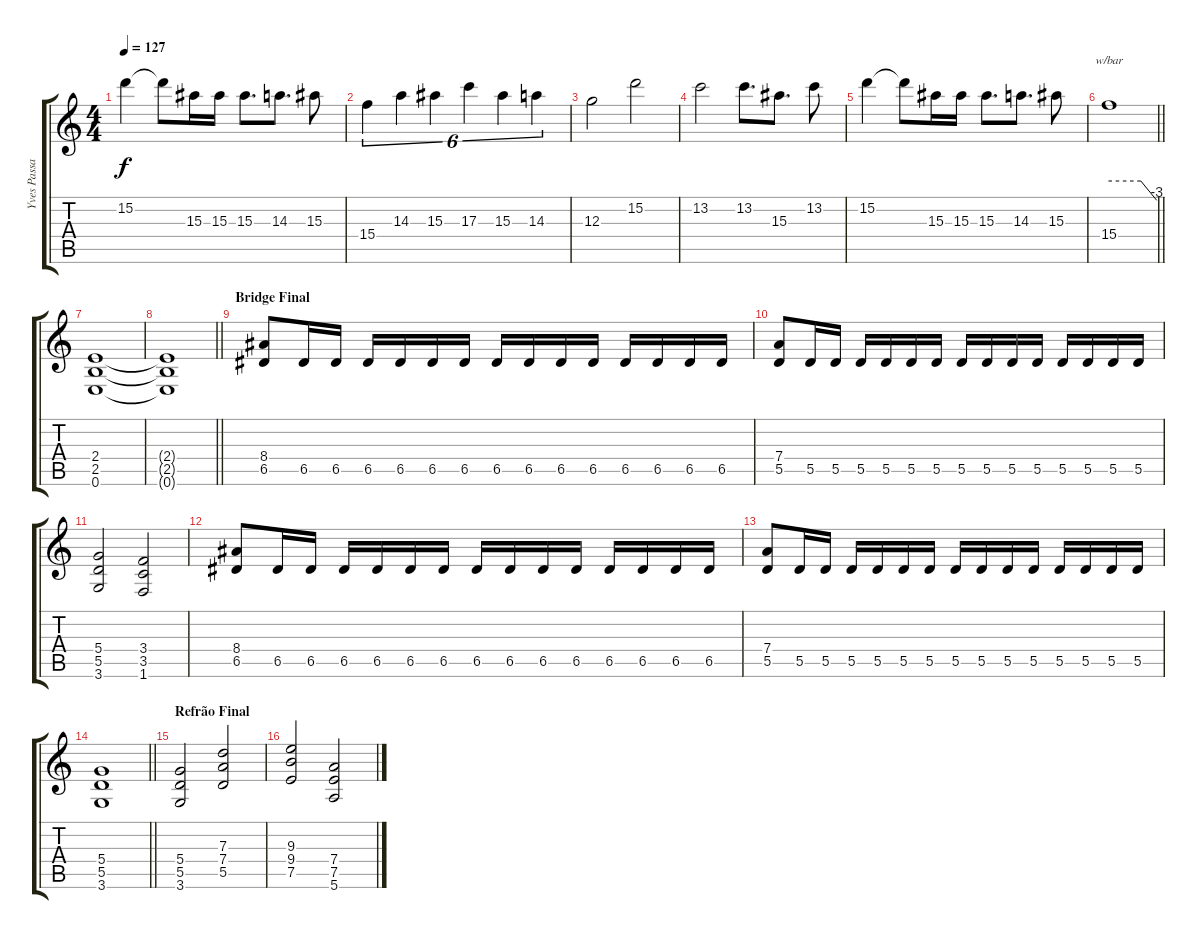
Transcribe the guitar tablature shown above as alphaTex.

\track ("Yves Passarel (guitar)" "Yves Passa") {instrument distortionguitar}
\staff {score tabs}
\tuning (E4 B3 G3 D3 A2 E2) {hide}
\ts (4 4)
\tempo 127
\clef g2
\ks c
15.2.4{dy f} 15.2{t}.8 15.3.16 15.3.16 15.3.8{d} 14.3.8{d} 15.3.8 |
15.4.4{tu (6 4)} 14.3.4{tu (6 4)} 15.3.4{tu (6 4)} 17.3.4{tu (6 4)} 15.3.4{tu (6 4)} 14.3.4{tu (6 4)} |
12.3.2 15.2.2 |
13.2.2 13.2.8{d} 15.3.8{d} 13.2.8 |
15.2.4 15.2{t}.8 15.3.16 15.3.16 15.3.8{d} 14.3.8{d} 15.3.8 |
\barLineRight lightlight
15.4.1{tbe (custom default 0 0 40 0 60 -12)} |
\section ("" "")
(2.4 2.5 0.6).1{volume 13} |
\barLineRight lightlight
(2.4{t} 2.5{t} 0.6{t}).1 |
\section ("" "Bridge Final")
(8.4 6.5).8 6.5.16 6.5.16 6.5.16 6.5.16 6.5.16 6.5.16 6.5.16 6.5.16 6.5.16 6.5.16 6.5.16 6.5.16 6.5.16 6.5.16 |
(7.4 5.5).8 5.5.16 5.5.16 5.5.16 5.5.16 5.5.16 5.5.16 5.5.16 5.5.16 5.5.16 5.5.16 5.5.16 5.5.16 5.5.16 5.5.16 |
(5.4 5.5 3.6).2 (3.4 3.5 1.6).2 |
(8.4 6.5).8 6.5.16 6.5.16 6.5.16 6.5.16 6.5.16 6.5.16 6.5.16 6.5.16 6.5.16 6.5.16 6.5.16 6.5.16 6.5.16 6.5.16 |
(7.4 5.5).8 5.5.16 5.5.16 5.5.16 5.5.16 5.5.16 5.5.16 5.5.16 5.5.16 5.5.16 5.5.16 5.5.16 5.5.16 5.5.16 5.5.16 |
\barLineRight lightlight
(5.4 5.5 3.6).1 |
\section ("" "Refrão Final")
(5.4 5.5 3.6).2 (7.3 7.4 5.5).2 |
(9.3 9.4 7.5).2 (7.4 7.5 5.6).2
